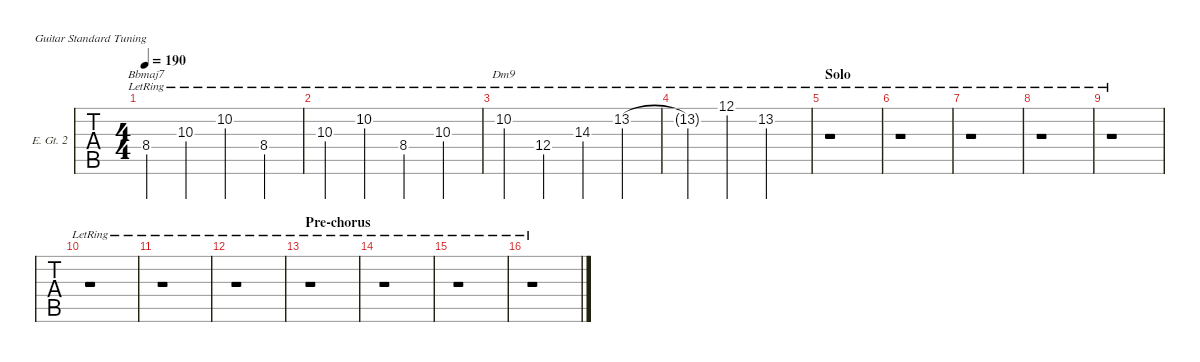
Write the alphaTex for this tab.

\defaultSystemsLayout 4
\hideDynamics
\bracketExtendMode nobrackets
\firstSystemTrackNameOrientation horizontal
\track ("Ele. Guitar 2.2" "E. Gt. 2") {defaultSystemsLayout 4 instrument distortionguitar}
\staff {tabs}
\tuning (E4 B3 G3 D3 A2 E2)
\chord ("Bbmaj7" x x x x 1 x) {showdiagram false showfingering false}
\chord ("Dm9" x x 2 x x x) {showdiagram false showfingering false}
\ts (4 4)
\tempo 190
\clef g2
\scale
0.284145
\ks dminor
8.4{lr acc b}.4{ch "Bbmaj7" dy f} 10.3{lr acc forcenatural}.4 10.2{lr acc forcenatural}.4 8.4{lr acc b}.4 |
\scale
0.236408 10.3{lr acc forcenatural}.4 10.2{lr acc forcenatural}.4 8.4{lr acc b}.4 10.3{lr acc forcenatural}.4 |
\scale
0.240829 10.2{lr acc forcenatural}.4{ch "Dm9"} 12.4{lr acc forcenatural}.4 14.3{lr acc forcenatural}.4 13.2{lr acc forcenatural}.4 |
\scale
0.238619 13.2{lr t acc forcenatural}.4 12.1{lr acc forcenatural}.4 13.2{lr acc forcenatural}.2 |
\section ("" "Solo")
\scale
0.284145 r.1 |
\scale
0.236408 r.1 |
\scale
0.241158 r.1 |
\scale
0.23829 r.1 |
\scale
0.284145 r.1 |
\scale
0.236408 r.1 |
\scale
0.241158 r.1 |
\scale
0.23829 r.1 |
\section ("" "Pre-chorus")
\scale
0.285132 r.1 |
\scale
0.23829 r.1 |
\scale
0.238289 r.1 |
\scale
0.238289 r.1
